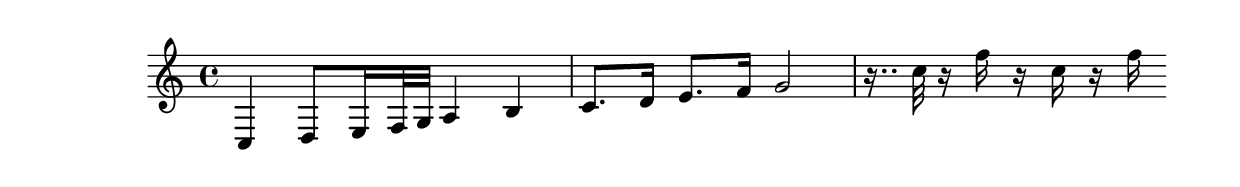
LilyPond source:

\version "2.18.2"

\book {
  \header {
  }

  \bookpart {
    <<
    \new Staff = Staff \with { }
    \context Staff = Staff {
      \relative c {
        << \new Voice = "voice1" {
          c4 d8 e16 f32 g a4 b

          c8. d16 e8. f16 g2

          r16.. c32 r16 f r c r f
        } >>
      }
    }
    >>
  }
}
